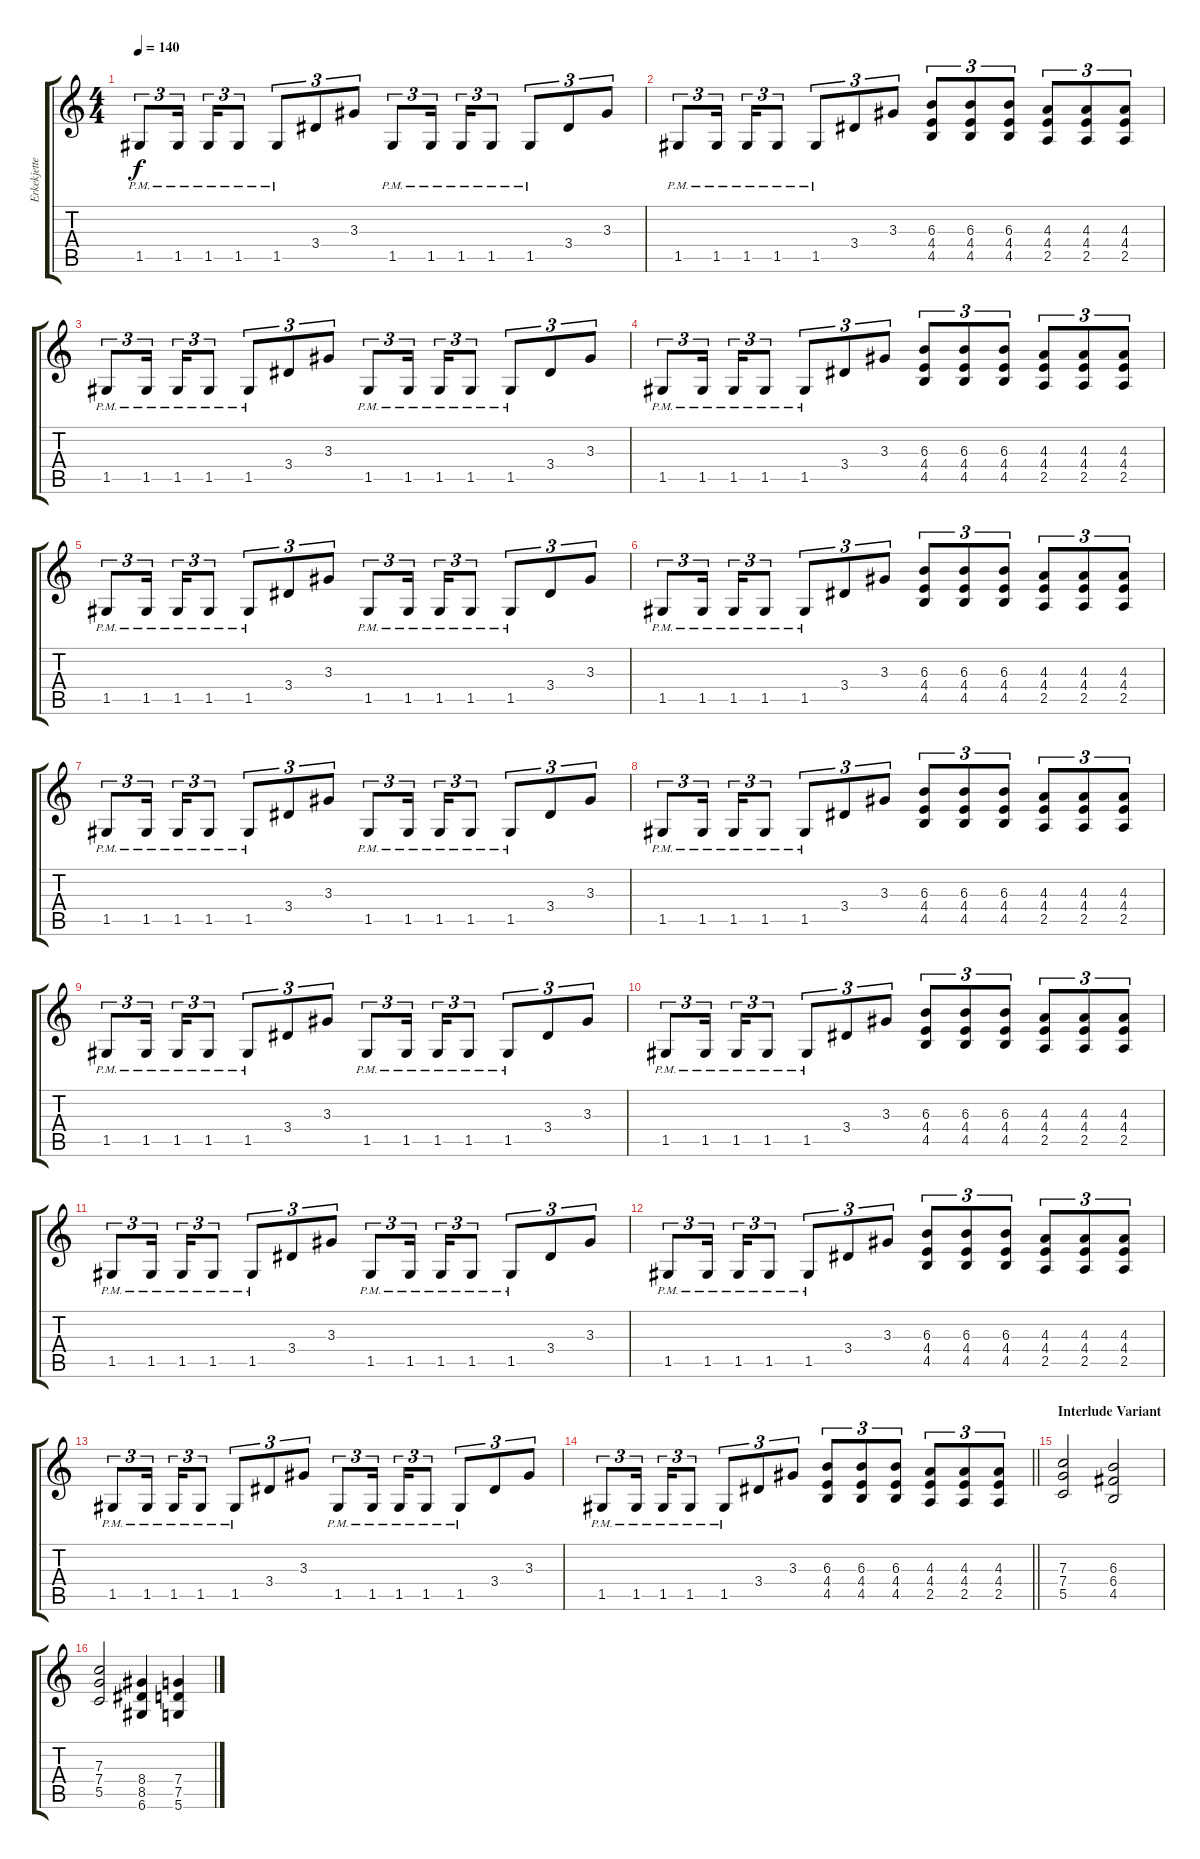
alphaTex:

\track ("Erkekjetter Silenoz" "Erkekjette") {instrument overdrivenguitar}
\staff {score tabs}
\tuning (D4 A3 F3 C3 G2 D2) {hide}
\ts (4 4)
\tempo 140
\clef g2
\ks c
1.5{pm}.8{tu (3 2) dy f} 1.5{pm}.16{tu (3 2) beam splitsecondary} 1.5{pm}.16{tu (3 2)} 1.5{pm}.8{tu (3 2)} 1.5{pm}.8{tu (3 2)} 3.4.8{tu (3 2)} 3.3.8{tu (3 2)} 1.5{pm}.8{tu (3 2)} 1.5{pm}.16{tu (3 2) beam splitsecondary} 1.5{pm}.16{tu (3 2)} 1.5{pm}.8{tu (3 2)} 1.5{pm}.8{tu (3 2)} 3.4.8{tu (3 2)} 3.3.8{tu (3 2)} |
1.5{pm}.8{tu (3 2)} 1.5{pm}.16{tu (3 2) beam splitsecondary} 1.5{pm}.16{tu (3 2)} 1.5{pm}.8{tu (3 2)} 1.5{pm}.8{tu (3 2)} 3.4.8{tu (3 2)} 3.3.8{tu (3 2)} (6.3 4.4 4.5).8{tu (3 2)} (6.3 4.4 4.5).8{tu (3 2)} (6.3 4.4 4.5).8{tu (3 2)} (4.3 4.4 2.5).8{tu (3 2)} (4.3 4.4 2.5).8{tu (3 2)} (4.3 4.4 2.5).8{tu (3 2)} |
1.5{pm}.8{tu (3 2)} 1.5{pm}.16{tu (3 2) beam splitsecondary} 1.5{pm}.16{tu (3 2)} 1.5{pm}.8{tu (3 2)} 1.5{pm}.8{tu (3 2)} 3.4.8{tu (3 2)} 3.3.8{tu (3 2)} 1.5{pm}.8{tu (3 2)} 1.5{pm}.16{tu (3 2) beam splitsecondary} 1.5{pm}.16{tu (3 2)} 1.5{pm}.8{tu (3 2)} 1.5{pm}.8{tu (3 2)} 3.4.8{tu (3 2)} 3.3.8{tu (3 2)} |
1.5{pm}.8{tu (3 2)} 1.5{pm}.16{tu (3 2) beam splitsecondary} 1.5{pm}.16{tu (3 2)} 1.5{pm}.8{tu (3 2)} 1.5{pm}.8{tu (3 2)} 3.4.8{tu (3 2)} 3.3.8{tu (3 2)} (6.3 4.4 4.5).8{tu (3 2)} (6.3 4.4 4.5).8{tu (3 2)} (6.3 4.4 4.5).8{tu (3 2)} (4.3 4.4 2.5).8{tu (3 2)} (4.3 4.4 2.5).8{tu (3 2)} (4.3 4.4 2.5).8{tu (3 2)} |
1.5{pm}.8{tu (3 2)} 1.5{pm}.16{tu (3 2) beam splitsecondary} 1.5{pm}.16{tu (3 2)} 1.5{pm}.8{tu (3 2)} 1.5{pm}.8{tu (3 2)} 3.4.8{tu (3 2)} 3.3.8{tu (3 2)} 1.5{pm}.8{tu (3 2)} 1.5{pm}.16{tu (3 2) beam splitsecondary} 1.5{pm}.16{tu (3 2)} 1.5{pm}.8{tu (3 2)} 1.5{pm}.8{tu (3 2)} 3.4.8{tu (3 2)} 3.3.8{tu (3 2)} |
1.5{pm}.8{tu (3 2)} 1.5{pm}.16{tu (3 2) beam splitsecondary} 1.5{pm}.16{tu (3 2)} 1.5{pm}.8{tu (3 2)} 1.5{pm}.8{tu (3 2)} 3.4.8{tu (3 2)} 3.3.8{tu (3 2)} (6.3 4.4 4.5).8{tu (3 2)} (6.3 4.4 4.5).8{tu (3 2)} (6.3 4.4 4.5).8{tu (3 2)} (4.3 4.4 2.5).8{tu (3 2)} (4.3 4.4 2.5).8{tu (3 2)} (4.3 4.4 2.5).8{tu (3 2)} |
1.5{pm}.8{tu (3 2)} 1.5{pm}.16{tu (3 2) beam splitsecondary} 1.5{pm}.16{tu (3 2)} 1.5{pm}.8{tu (3 2)} 1.5{pm}.8{tu (3 2)} 3.4.8{tu (3 2)} 3.3.8{tu (3 2)} 1.5{pm}.8{tu (3 2)} 1.5{pm}.16{tu (3 2) beam splitsecondary} 1.5{pm}.16{tu (3 2)} 1.5{pm}.8{tu (3 2)} 1.5{pm}.8{tu (3 2)} 3.4.8{tu (3 2)} 3.3.8{tu (3 2)} |
1.5{pm}.8{tu (3 2)} 1.5{pm}.16{tu (3 2) beam splitsecondary} 1.5{pm}.16{tu (3 2)} 1.5{pm}.8{tu (3 2)} 1.5{pm}.8{tu (3 2)} 3.4.8{tu (3 2)} 3.3.8{tu (3 2)} (6.3 4.4 4.5).8{tu (3 2)} (6.3 4.4 4.5).8{tu (3 2)} (6.3 4.4 4.5).8{tu (3 2)} (4.3 4.4 2.5).8{tu (3 2)} (4.3 4.4 2.5).8{tu (3 2)} (4.3 4.4 2.5).8{tu (3 2)} |
1.5{pm}.8{tu (3 2)} 1.5{pm}.16{tu (3 2) beam splitsecondary} 1.5{pm}.16{tu (3 2)} 1.5{pm}.8{tu (3 2)} 1.5{pm}.8{tu (3 2)} 3.4.8{tu (3 2)} 3.3.8{tu (3 2)} 1.5{pm}.8{tu (3 2)} 1.5{pm}.16{tu (3 2) beam splitsecondary} 1.5{pm}.16{tu (3 2)} 1.5{pm}.8{tu (3 2)} 1.5{pm}.8{tu (3 2)} 3.4.8{tu (3 2)} 3.3.8{tu (3 2)} |
1.5{pm}.8{tu (3 2)} 1.5{pm}.16{tu (3 2) beam splitsecondary} 1.5{pm}.16{tu (3 2)} 1.5{pm}.8{tu (3 2)} 1.5{pm}.8{tu (3 2)} 3.4.8{tu (3 2)} 3.3.8{tu (3 2)} (6.3 4.4 4.5).8{tu (3 2)} (6.3 4.4 4.5).8{tu (3 2)} (6.3 4.4 4.5).8{tu (3 2)} (4.3 4.4 2.5).8{tu (3 2)} (4.3 4.4 2.5).8{tu (3 2)} (4.3 4.4 2.5).8{tu (3 2)} |
1.5{pm}.8{tu (3 2)} 1.5{pm}.16{tu (3 2) beam splitsecondary} 1.5{pm}.16{tu (3 2)} 1.5{pm}.8{tu (3 2)} 1.5{pm}.8{tu (3 2)} 3.4.8{tu (3 2)} 3.3.8{tu (3 2)} 1.5{pm}.8{tu (3 2)} 1.5{pm}.16{tu (3 2) beam splitsecondary} 1.5{pm}.16{tu (3 2)} 1.5{pm}.8{tu (3 2)} 1.5{pm}.8{tu (3 2)} 3.4.8{tu (3 2)} 3.3.8{tu (3 2)} |
1.5{pm}.8{tu (3 2)} 1.5{pm}.16{tu (3 2) beam splitsecondary} 1.5{pm}.16{tu (3 2)} 1.5{pm}.8{tu (3 2)} 1.5{pm}.8{tu (3 2)} 3.4.8{tu (3 2)} 3.3.8{tu (3 2)} (6.3 4.4 4.5).8{tu (3 2)} (6.3 4.4 4.5).8{tu (3 2)} (6.3 4.4 4.5).8{tu (3 2)} (4.3 4.4 2.5).8{tu (3 2)} (4.3 4.4 2.5).8{tu (3 2)} (4.3 4.4 2.5).8{tu (3 2)} |
1.5{pm}.8{tu (3 2)} 1.5{pm}.16{tu (3 2) beam splitsecondary} 1.5{pm}.16{tu (3 2)} 1.5{pm}.8{tu (3 2)} 1.5{pm}.8{tu (3 2)} 3.4.8{tu (3 2)} 3.3.8{tu (3 2)} 1.5{pm}.8{tu (3 2)} 1.5{pm}.16{tu (3 2) beam splitsecondary} 1.5{pm}.16{tu (3 2)} 1.5{pm}.8{tu (3 2)} 1.5{pm}.8{tu (3 2)} 3.4.8{tu (3 2)} 3.3.8{tu (3 2)} |
\barLineRight lightlight
1.5{pm}.8{tu (3 2)} 1.5{pm}.16{tu (3 2) beam splitsecondary} 1.5{pm}.16{tu (3 2)} 1.5{pm}.8{tu (3 2)} 1.5{pm}.8{tu (3 2)} 3.4.8{tu (3 2)} 3.3.8{tu (3 2)} (6.3 4.4 4.5).8{tu (3 2)} (6.3 4.4 4.5).8{tu (3 2)} (6.3 4.4 4.5).8{tu (3 2)} (4.3 4.4 2.5).8{tu (3 2)} (4.3 4.4 2.5).8{tu (3 2)} (4.3 4.4 2.5).8{tu (3 2)} |
\section ("" "Interlude Variant")
(7.3 7.4 5.5).2 (6.3 6.4 4.5).2 |
(7.3 7.4 5.5).2 (8.4 8.5 6.6).4 (7.4 7.5 5.6).4
